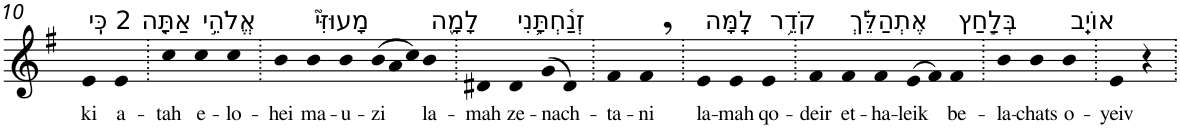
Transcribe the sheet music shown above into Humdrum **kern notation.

**kern	**text
*part1	*part1
*staff1	*staff1
*I"Piano	*
*I'Pno	*
!!LO:PB:g=z
*clefG2	*
*k[f#]	*
*G:	*
=10	=10
!LO:TX:a:t=2 כִּֽי	!
!	!LO:LY:b
4e	ki
!LO:TX:a:t=אַתָּ֤ה	!
!	!LO:LY:b
4e	a-
=11.	=11.
!	!LO:LY:b
4cc	-tah
!LO:TX:a:t=אֱלֹהֵ֣י	!
!	!LO:LY:b
4cc	e-
!	!LO:LY:b
4cc	-lo-
=12.	=12.
!	!LO:LY:b
4b	-hei
!LO:TX:a:t=מָעוּזִּי֮	!
!	!LO:LY:b
4b	ma-
!	!LO:LY:b
4b	-u-
*Xtuplet	*
!	!LO:LY:b
(>12b	-zi
12a	.
12cc)	.
!LO:TX:a:t=לָמָ֪ה	!
!	!LO:LY:b
4b	la-
=13.	=13.
!	!LO:LY:b
4d#X	-mah
!LO:TX:a:t=זְנַ֫חְתָּ֥נִי	!
!	!LO:LY:b
4d#	ze-
!	!LO:LY:b
(>8g	-nach-
8d#)	.
=14.	=14.
!	!LO:LY:b
4f#	-ta-
!	!LO:LY:b
4f#,	-ni
=15.	=15.
!LO:TX:a:t=לָֽמָּה	!
!	!LO:LY:b
4e	la-
!	!LO:LY:b
4e	-mah
!LO:TX:a:t=קֹדֵ֥ר	!
!	!LO:LY:b
4e	qo-
=16.	=16.
!	!LO:LY:b
4f#	-deir
!LO:TX:a:t=אֶתְהַלֵּ֗ךְ	!
!	!LO:LY:b
4f#	et-
!	!LO:LY:b
4f#	-ha-
!	!LO:LY:b
(>8e	-leik
8f#)	.
!LO:TX:a:t=בְּלַ֣חַץ	!
!	!LO:LY:b
4f#	be-
=17.	=17.
!	!LO:LY:b
4b	-la-
!	!LO:LY:b
4b	-chats
!LO:TX:a:t=אוֹיֵֽב	!
!	!LO:LY:b
4b	o-
=18.	=18.
!	!LO:LY:b
4e	-yeiv
4r	.
=.	=.
*-	*-
